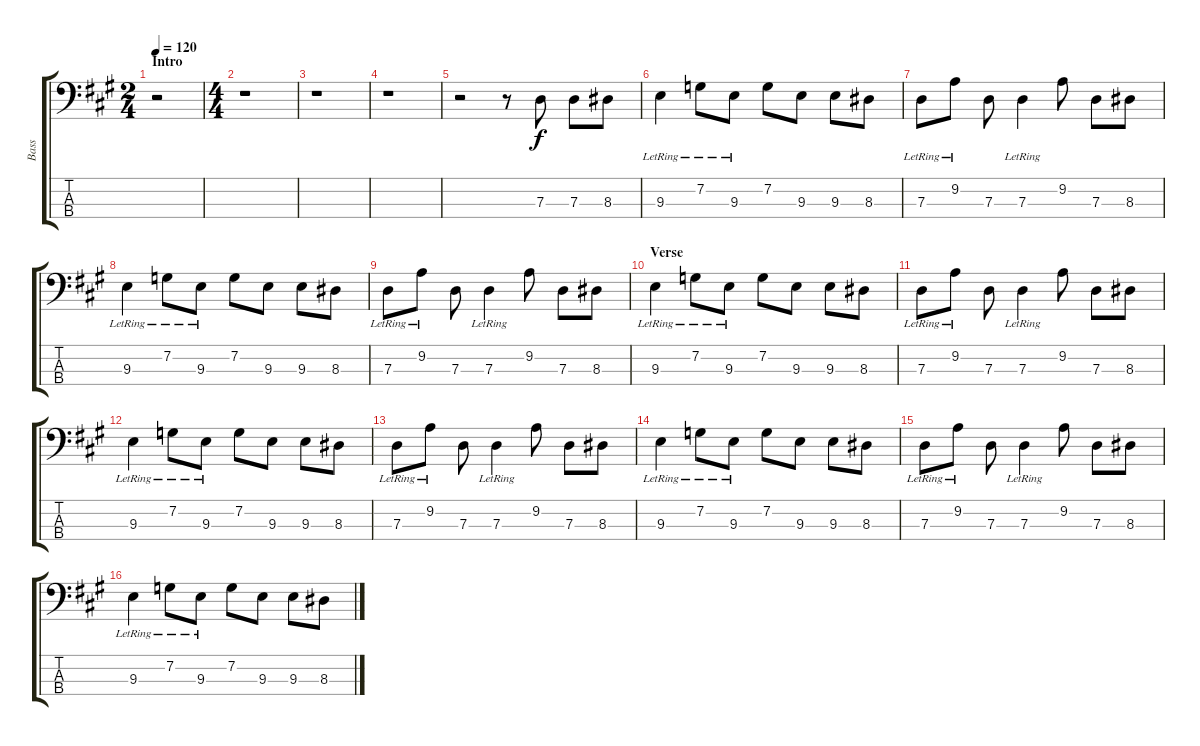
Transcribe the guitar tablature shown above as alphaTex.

\track ("Bass" "Bass") {instrument electricbassfinger}
\staff {score tabs}
\tuning (F2 C2 G1 D1) {hide}
\ts (2 4)
\section ("" "Intro")
\tempo 120
\clef f4
\ks a
r.2{dy f instrument electricbassfinger} |
\ts (4 4)
r.1 |
r.1 |
r.1 |
r.2 r.8 7.3.8 7.3.8 8.3.8 |
9.3{lr}.4 7.2{lr}.8 9.3{lr}.8 7.2.8 9.3.8 9.3.8 8.3.8 |
7.3{lr}.8 9.2{lr}.8 7.3.8 7.3{lr}.4 9.2.8 7.3.8 8.3.8 |
9.3{lr}.4 7.2{lr}.8 9.3{lr}.8 7.2.8 9.3.8 9.3.8 8.3.8 |
7.3{lr}.8 9.2{lr}.8 7.3.8 7.3{lr}.4 9.2.8 7.3.8 8.3.8 |
\section ("" "Verse")
9.3{lr}.4 7.2{lr}.8 9.3{lr}.8 7.2.8 9.3.8 9.3.8 8.3.8 |
7.3{lr}.8 9.2{lr}.8 7.3.8 7.3{lr}.4 9.2.8 7.3.8 8.3.8 |
9.3{lr}.4 7.2{lr}.8 9.3{lr}.8 7.2.8 9.3.8 9.3.8 8.3.8 |
7.3{lr}.8 9.2{lr}.8 7.3.8 7.3{lr}.4 9.2.8 7.3.8 8.3.8 |
9.3{lr}.4 7.2{lr}.8 9.3{lr}.8 7.2.8 9.3.8 9.3.8 8.3.8 |
7.3{lr}.8 9.2{lr}.8 7.3.8 7.3{lr}.4 9.2.8 7.3.8 8.3.8 |
9.3{lr}.4 7.2{lr}.8 9.3{lr}.8 7.2.8 9.3.8 9.3.8 8.3.8
